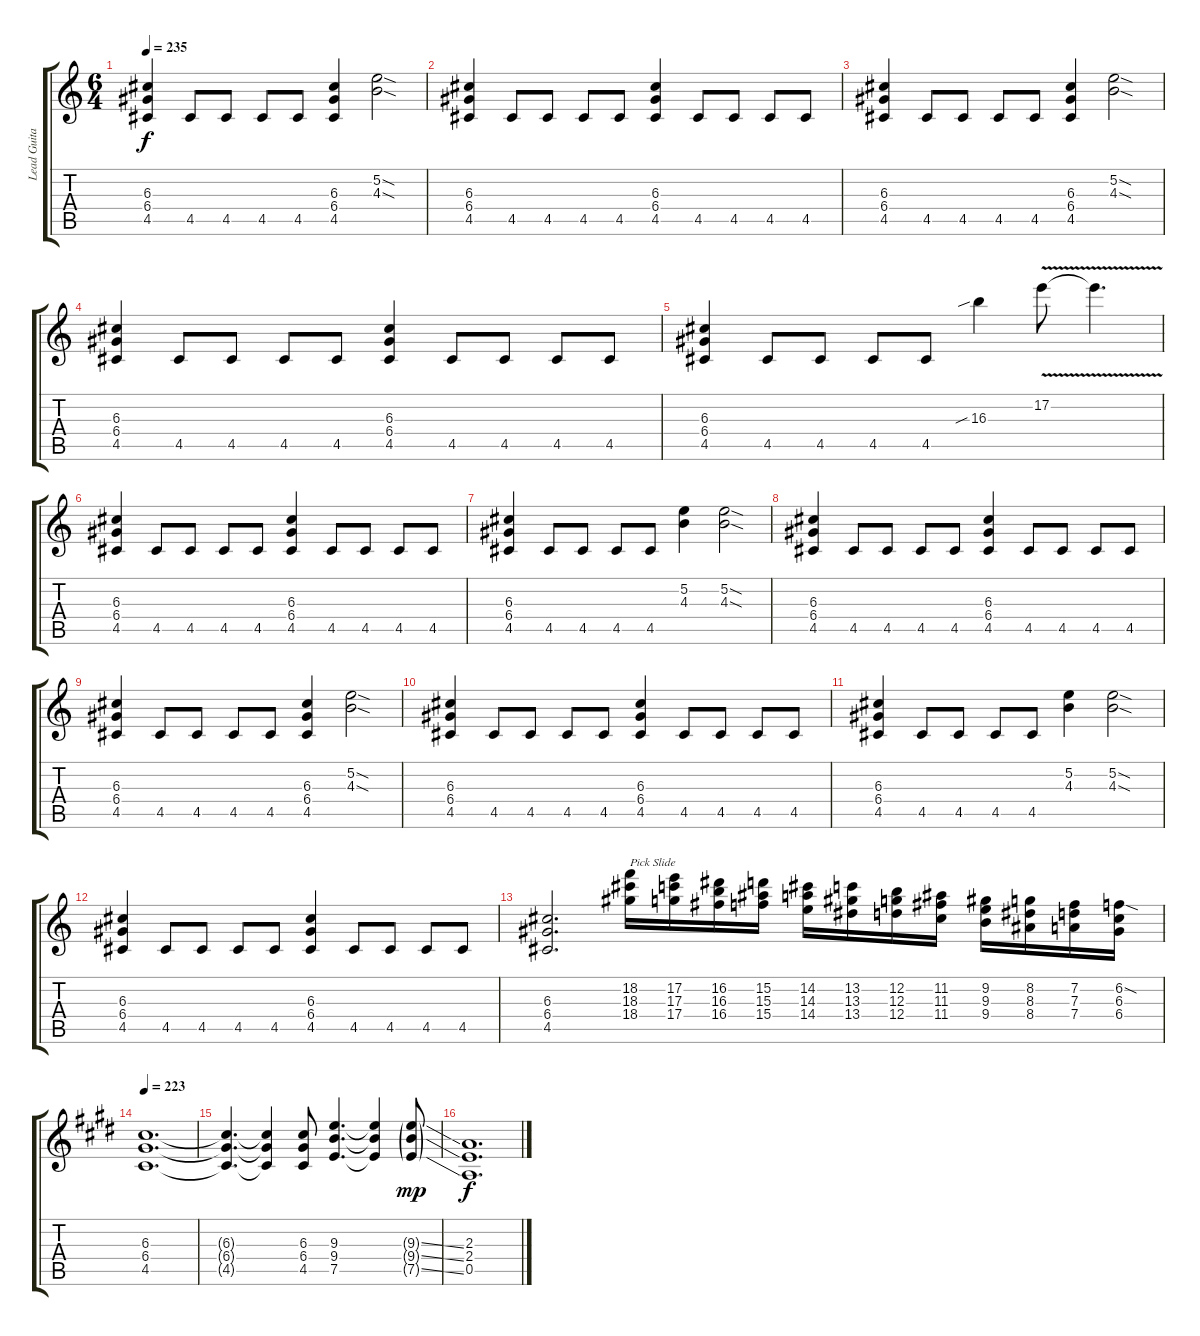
\track ("Lead Guitar" "Lead Guita") {instrument distortionguitar}
\staff {score tabs}
\tuning (E4 B3 G3 D3 A2 E2) {hide}
\ts (6 4)
\tempo 235
\clef g2
\ks c
(6.3 6.4 4.5).4{dy f} 4.5.8 4.5.8 4.5.8 4.5.8 (6.3 6.4 4.5).4 (5.2{sod} 4.3{sod}).2 |
(6.3 6.4 4.5).4 4.5.8 4.5.8 4.5.8 4.5.8 (6.3 6.4 4.5).4 4.5.8 4.5.8 4.5.8 4.5.8 |
(6.3 6.4 4.5).4 4.5.8 4.5.8 4.5.8 4.5.8 (6.3 6.4 4.5).4 (5.2{sod} 4.3{sod}).2 |
(6.3 6.4 4.5).4 4.5.8 4.5.8 4.5.8 4.5.8 (6.3 6.4 4.5).4 4.5.8 4.5.8 4.5.8 4.5.8 |
(6.3 6.4 4.5).4 4.5.8 4.5.8 4.5.8 4.5.8 16.3{sib}.4 17.2{v}.8 17.2{t}.4{d} |
(6.3 6.4 4.5).4 4.5.8 4.5.8 4.5.8 4.5.8 (6.3 6.4 4.5).4 4.5.8 4.5.8 4.5.8 4.5.8 |
(6.3 6.4 4.5).4 4.5.8 4.5.8 4.5.8 4.5.8 (5.2 4.3).4 (5.2{sod} 4.3{sod}).2 |
(6.3 6.4 4.5).4 4.5.8 4.5.8 4.5.8 4.5.8 (6.3 6.4 4.5).4 4.5.8 4.5.8 4.5.8 4.5.8 |
(6.3 6.4 4.5).4 4.5.8 4.5.8 4.5.8 4.5.8 (6.3 6.4 4.5).4 (5.2{sod} 4.3{sod}).2 |
(6.3 6.4 4.5).4 4.5.8 4.5.8 4.5.8 4.5.8 (6.3 6.4 4.5).4 4.5.8 4.5.8 4.5.8 4.5.8 |
(6.3 6.4 4.5).4 4.5.8 4.5.8 4.5.8 4.5.8 (5.2 4.3).4 (5.2{sod} 4.3{sod}).2 |
(6.3 6.4 4.5).4 4.5.8 4.5.8 4.5.8 4.5.8 (6.3 6.4 4.5).4 4.5.8 4.5.8 4.5.8 4.5.8 |
(6.3 6.4 4.5).2{d} (18.2 18.3 18.4).16{txt "Pick Slide"} (17.2 17.3 17.4).16 (16.2 16.3 16.4).16 (15.2 15.3 15.4).16 (14.2 14.3 14.4).16 (13.2 13.3 13.4).16 (12.2 12.3 12.4).16 (11.2 11.3 11.4).16 (9.2 9.3 9.4).16 (8.2 8.3 8.4).16 (7.2 7.3 7.4).16 (6.2{sod} 6.3 6.4).16 |
\tempo 223
\ks e
(6.3 6.4 4.5).1{d} |
(6.3{t} 6.4{t} 4.5{t}).4{d} (6.3{t} 6.4{t} 4.5{t}).4 (6.3 6.4 4.5).8 (9.3 9.4 7.5).4{d} (9.3{t} 9.4{t} 7.5{t}).4 (9.3{ss g} 9.4{ss g} 7.5{ss g}).8{dy mp} |
(2.3 2.4 0.5).1{d dy f}
